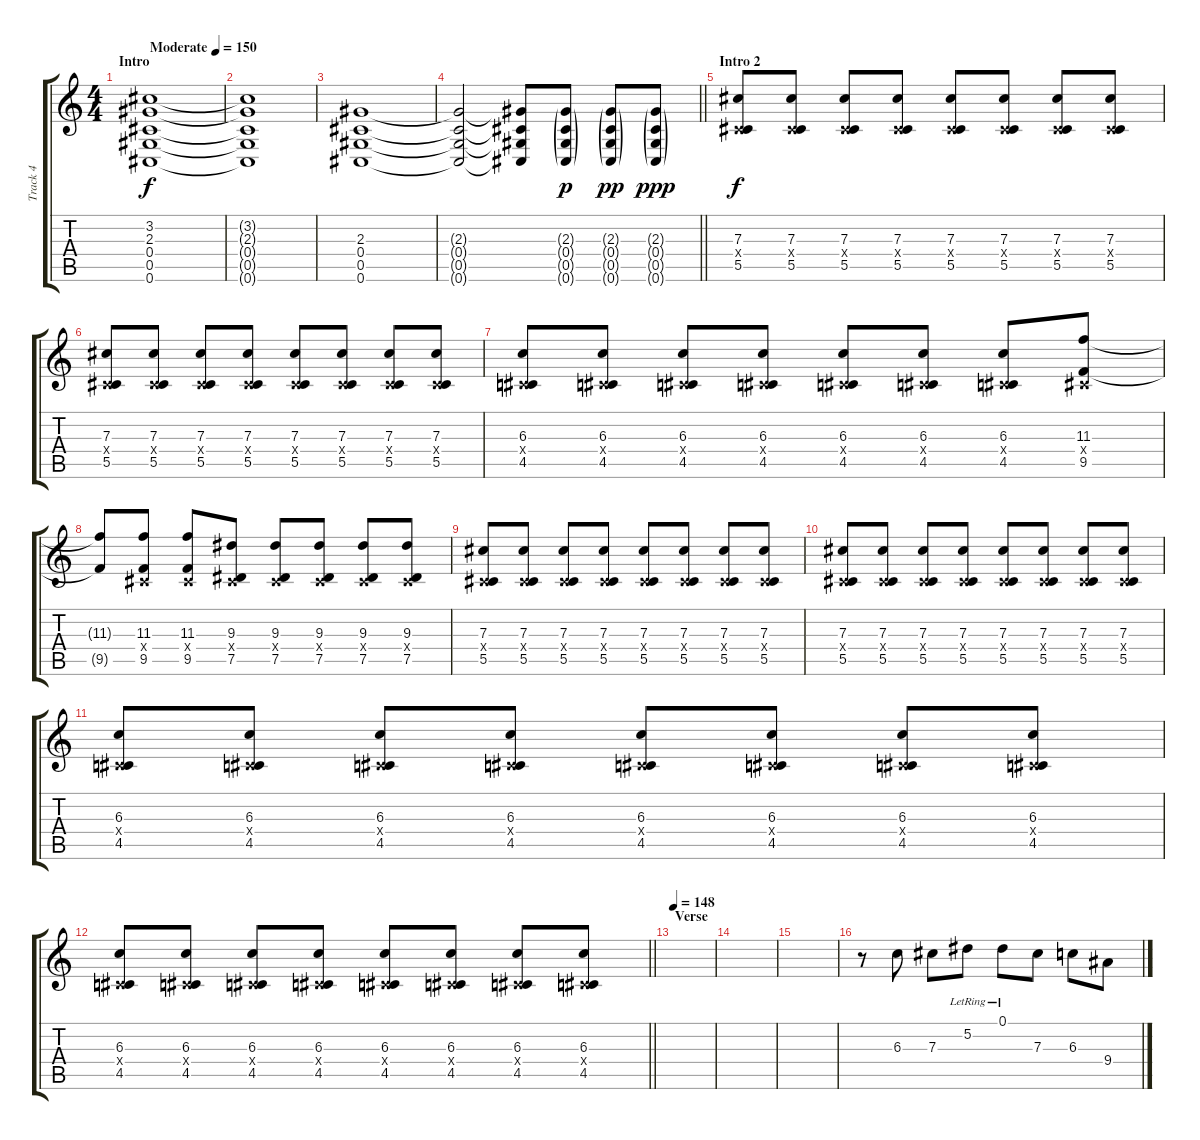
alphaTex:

\track ("Track 4" "Track 4") {instrument distortionguitar}
\staff {score tabs}
\tuning (Eb4 Bb3 Gb3 Db3 Ab2 Db2) {hide}
\ts (4 4)
\section ("" "Intro")
\tempo (150 "Moderate")
\clef g2
\ks c
(3.2 2.3 0.4 0.5 0.6).1{dy f instrument distortionguitar} |
(3.2{t} 2.3{t} 0.4{t} 0.5{t} 0.6{t}).1 |
(2.3 0.4 0.5 0.6).1 |
\barLineRight lightlight
(2.3{t} 0.4{t} 0.5{t} 0.6{t}).2 (2.3{t} 0.4{t} 0.5{t} 0.6{t}).8 (2.3{g} 0.4{g} 0.5{g} 0.6{g}).8{dy p} (2.3{g} 0.4{g} 0.5{g} 0.6{g}).8{dy pp} (2.3{g} 0.4{g} 0.5{g} 0.6{g}).8{dy ppp} |
\section ("" "Intro 2")
(7.3 0.4{x} 5.5).8{dy f} (7.3 0.4{x} 5.5).8 (7.3 0.4{x} 5.5).8 (7.3 0.4{x} 5.5).8 (7.3 0.4{x} 5.5).8 (7.3 0.4{x} 5.5).8 (7.3 0.4{x} 5.5).8 (7.3 0.4{x} 5.5).8 |
(7.3 0.4{x} 5.5).8 (7.3 0.4{x} 5.5).8 (7.3 0.4{x} 5.5).8 (7.3 0.4{x} 5.5).8 (7.3 0.4{x} 5.5).8 (7.3 0.4{x} 5.5).8 (7.3 0.4{x} 5.5).8 (7.3 0.4{x} 5.5).8 |
(6.3 0.4{x} 4.5).8 (6.3 0.4{x} 4.5).8 (6.3 0.4{x} 4.5).8 (6.3 0.4{x} 4.5).8 (6.3 0.4{x} 4.5).8 (6.3 0.4{x} 4.5).8 (6.3 0.4{x} 4.5).8 (11.3 0.4{x} 9.5).8 |
(11.3{t} 9.5{t}).8 (11.3 0.4{x} 9.5).8 (11.3 0.4{x} 9.5).8 (9.3 0.4{x} 7.5).8 (9.3 0.4{x} 7.5).8 (9.3 0.4{x} 7.5).8 (9.3 0.4{x} 7.5).8 (9.3 0.4{x} 7.5).8 |
(7.3 0.4{x} 5.5).8 (7.3 0.4{x} 5.5).8 (7.3 0.4{x} 5.5).8 (7.3 0.4{x} 5.5).8 (7.3 0.4{x} 5.5).8 (7.3 0.4{x} 5.5).8 (7.3 0.4{x} 5.5).8 (7.3 0.4{x} 5.5).8 |
(7.3 0.4{x} 5.5).8 (7.3 0.4{x} 5.5).8 (7.3 0.4{x} 5.5).8 (7.3 0.4{x} 5.5).8 (7.3 0.4{x} 5.5).8 (7.3 0.4{x} 5.5).8 (7.3 0.4{x} 5.5).8 (7.3 0.4{x} 5.5).8 |
(6.3 0.4{x} 4.5).8 (6.3 0.4{x} 4.5).8 (6.3 0.4{x} 4.5).8 (6.3 0.4{x} 4.5).8 (6.3 0.4{x} 4.5).8 (6.3 0.4{x} 4.5).8 (6.3 0.4{x} 4.5).8 (6.3 0.4{x} 4.5).8 |
\barLineRight lightlight
(6.3 0.4{x} 4.5).8 (6.3 0.4{x} 4.5).8 (6.3 0.4{x} 4.5).8 (6.3 0.4{x} 4.5).8 (6.3 0.4{x} 4.5).8 (6.3 0.4{x} 4.5).8 (6.3 0.4{x} 4.5).8 (6.3 0.4{x} 4.5).8 |
\section ("" "Verse")
\tempo 148
|
|
|
r.8 6.3.8 7.3.8 5.2{lr}.8 0.1{lr}.8 7.3.8 6.3.8 9.4.8
